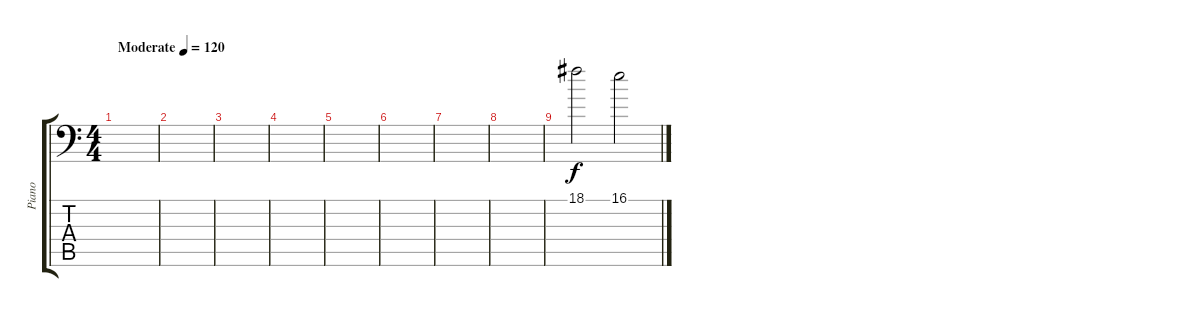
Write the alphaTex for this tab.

\track ("Piano" "Piano") {instrument brightacousticpiano}
\staff {score tabs}
\tuning (C4 G3 Eb3 Bb2 F2 Bb1) {hide}
\ts (4 4)
\tempo (120 "Moderate")
\clef f4
\ks c
|
|
|
|
|
|
|
|
18.1.2 16.1.2
